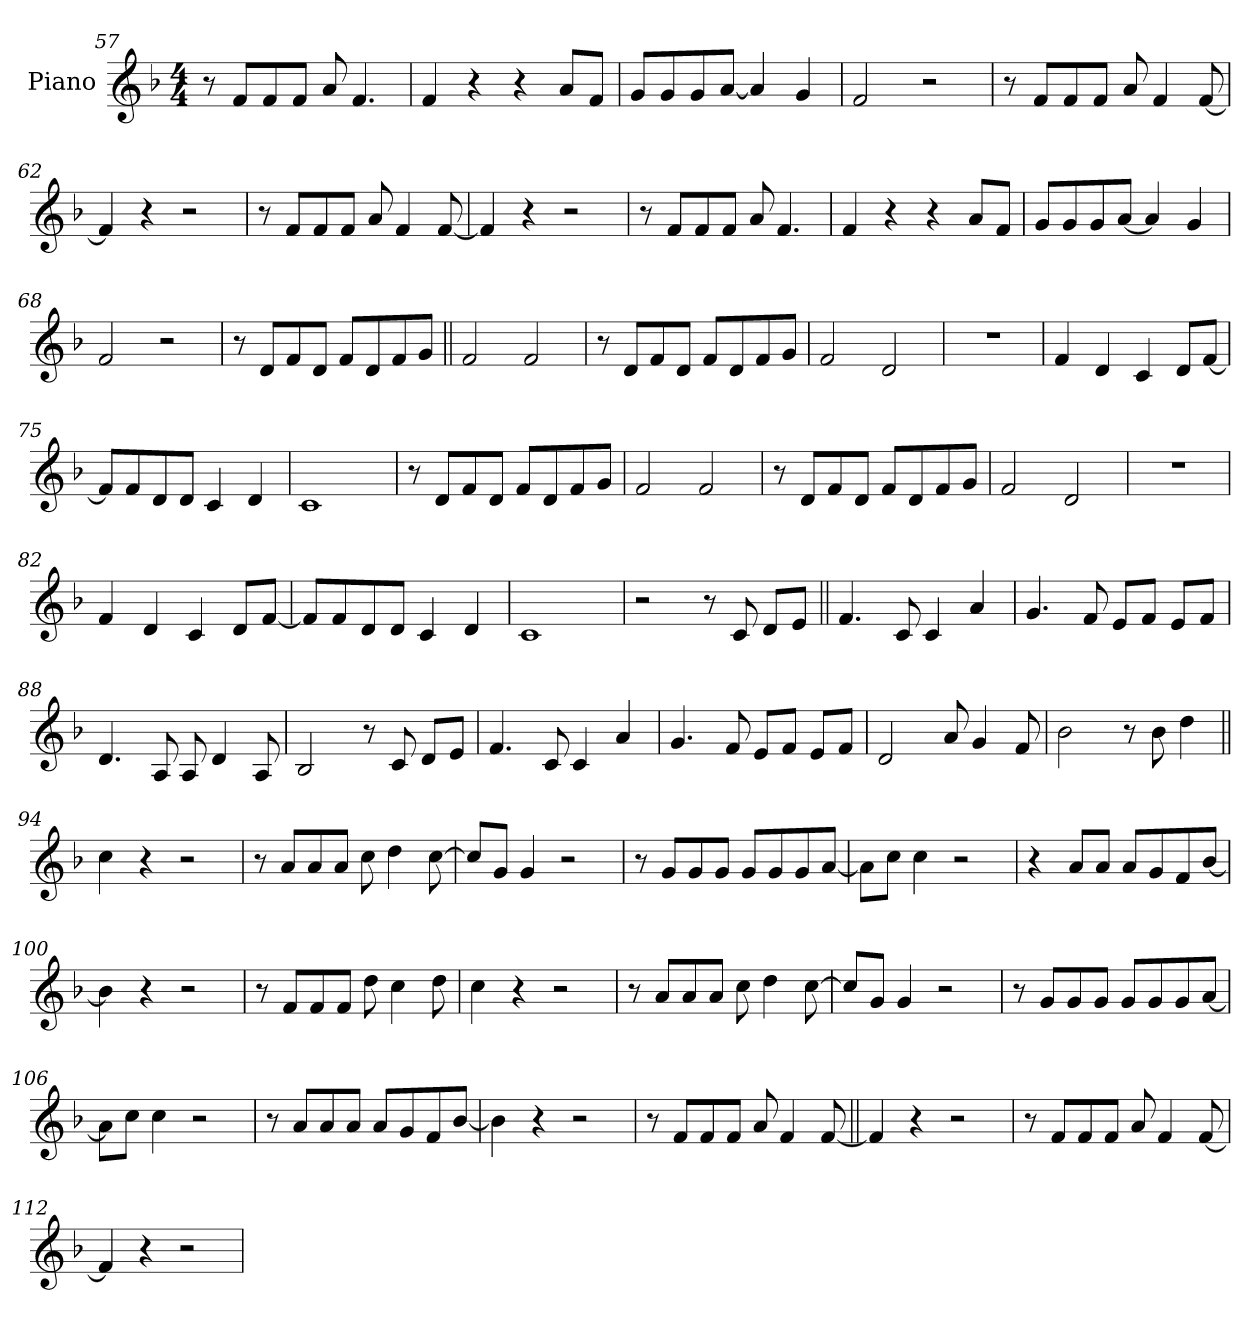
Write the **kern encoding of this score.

**kern
*part1
*staff1
*I"Piano
*I'Pno.
*clefG2
*k[b-]
*M4/4
=57
8r
8fL
8f
8fJ
8a
4.f
=58
4f
4r
4r
8aL
8fJ
=59
8gL
8g
8g
[8aJ
4a]
4g
=60
2f
2r
=61
8r
8fL
8f
8fJ
8a
4f
[8f
=62
4f]
4r
2r
=63
8r
8fL
8f
8fJ
8a
4f
[8f
=64
4f]
4r
2r
=65
8r
8fL
8f
8fJ
8a
4.f
=66
4f
4r
4r
8aL
8fJ
=67
8gL
8g
8g
[8aJ
4a]
4g
=68
2f
2r
=69
8r
8dL
8f
8dJ
8fL
8d
8f
8gJ
=70||
2f
2f
=71
8r
8dL
8f
8dJ
8fL
8d
8f
8gJ
=72
2f
2d
=73
1r
=74
4f
4d
4c
8dL
[8fJ
=75
8fL]
8f
8d
8dJ
4c
4d
=76
1c
=77
8r
8dL
8f
8dJ
8fL
8d
8f
8gJ
=78
2f
2f
=79
8r
8dL
8f
8dJ
8fL
8d
8f
8gJ
=80
2f
2d
=81
1r
=82
4f
4d
4c
8dL
[8fJ
=83
8fL]
8f
8d
8dJ
4c
4d
=84
1c
=85
2r
8r
8c
8dL
8eJ
=86||
4.f
8c
4c
4a
=87
4.g
8f
8eL
8fJ
8eL
8fJ
=88
4.d
8A
8A
4d
8A
=89
2B-
8r
8c
8dL
8eJ
=90
4.f
8c
4c
4a
=91
4.g
8f
8eL
8fJ
8eL
8fJ
=92
2d
8a
4g
8f
=93
2b-
8r
8b-
4dd
=94||
4cc
4r
2r
=95
8r
8aL
8a
8aJ
8cc
4dd
[8cc
=96
8ccL]
8gJ
4g
2r
=97
8r
8gL
8g
8gJ
8gL
8g
8g
[8aJ
=98
8aL]
8ccJ
4cc
2r
=99
4r
8aL
8aJ
8aL
8g
8f
[8b-J
=100
4b-]
4r
2r
=101
8r
8fL
8f
8fJ
8dd
4cc
8dd
=102
4cc
4r
2r
=103
8r
8aL
8a
8aJ
8cc
4dd
[8cc
=104
8ccL]
8gJ
4g
2r
=105
8r
8gL
8g
8gJ
8gL
8g
8g
[8aJ
=106
8aL]
8ccJ
4cc
2r
=107
8r
8aL
8a
8aJ
8aL
8g
8f
[8b-J
=108
4b-]
4r
2r
=109
8r
8fL
8f
8fJ
8a
4f
[8f
=110||
4f]
4r
2r
=111
8r
8fL
8f
8fJ
8a
4f
[8f
=112
4f]
4r
2r
=
*-
